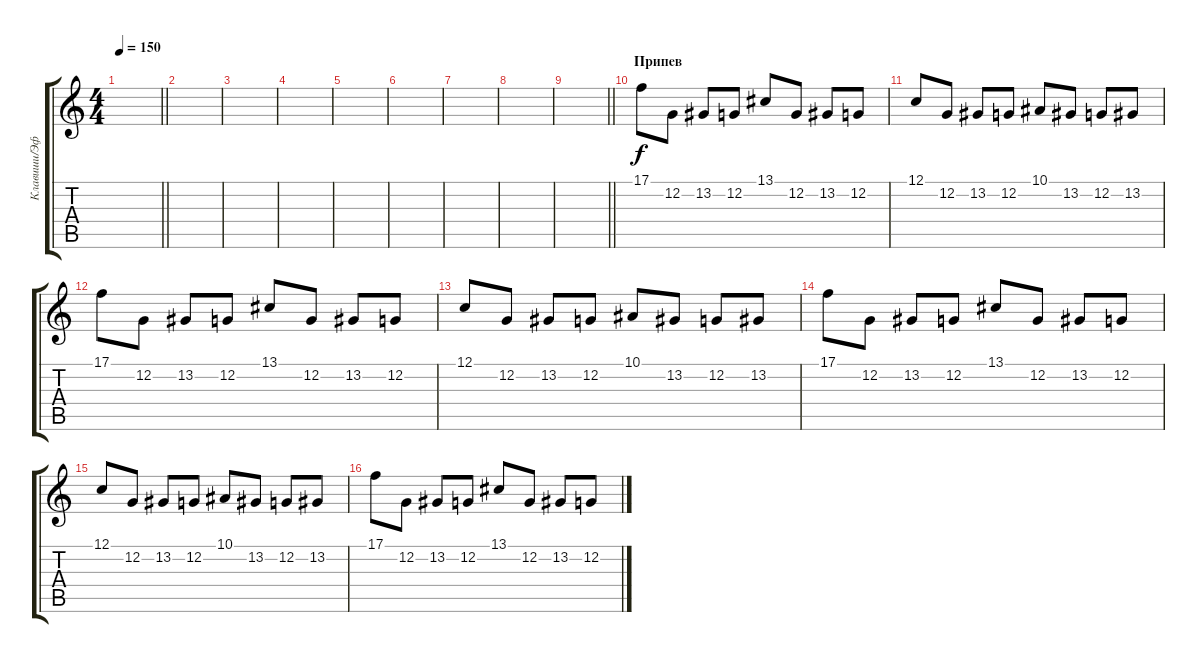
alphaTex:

\track ("Клавиши/Эффекты" "Клавиши/Эф") {instrument synthstrings1}
\staff {score tabs}
\tuning (C4 G3 Eb3 Bb2 F2 C2) {hide}
\ts (4 4)
\tempo 150
\clef g2
\barLineRight lightlight
\ks c
|
\section ("" "")
|
|
|
|
|
|
|
\barLineRight lightlight
|
\section ("" "Припев")
17.1.8{dy f instrument synthstrings1} 12.2.8 13.2.8 12.2.8 13.1.8 12.2.8 13.2.8 12.2.8 |
12.1.8 12.2.8 13.2.8 12.2.8 10.1.8 13.2.8 12.2.8 13.2.8 |
17.1.8 12.2.8 13.2.8 12.2.8 13.1.8 12.2.8 13.2.8 12.2.8 |
12.1.8 12.2.8 13.2.8 12.2.8 10.1.8 13.2.8 12.2.8 13.2.8 |
17.1.8 12.2.8 13.2.8 12.2.8 13.1.8 12.2.8 13.2.8 12.2.8 |
12.1.8 12.2.8 13.2.8 12.2.8 10.1.8 13.2.8 12.2.8 13.2.8 |
17.1.8 12.2.8 13.2.8 12.2.8 13.1.8 12.2.8 13.2.8 12.2.8
